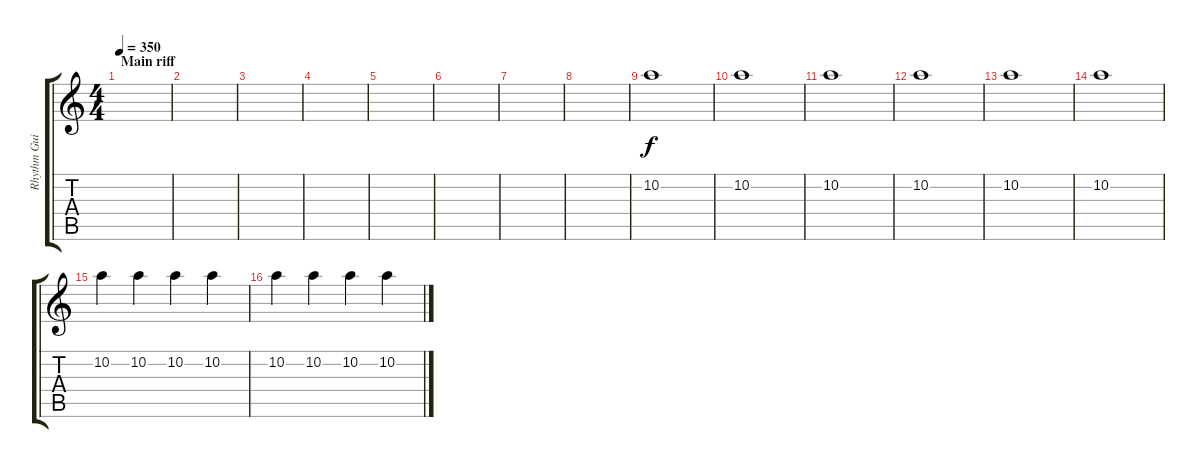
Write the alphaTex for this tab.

\track ("Rhythm Guitar" "Rhythm Gui") {instrument overdrivenguitar}
\staff {score tabs}
\tuning (E4 B3 G3 D3 A2 E2) {hide}
\ts (4 4)
\section ("" "Main riff")
\tempo 350
\clef g2
\ks c
|
|
|
|
|
|
|
|
10.2.1 |
10.2.1 |
10.2.1 |
10.2.1 |
10.2.1 |
10.2.1 |
10.2.4 10.2.4 10.2.4 10.2.4 |
10.2.4 10.2.4 10.2.4 10.2.4
